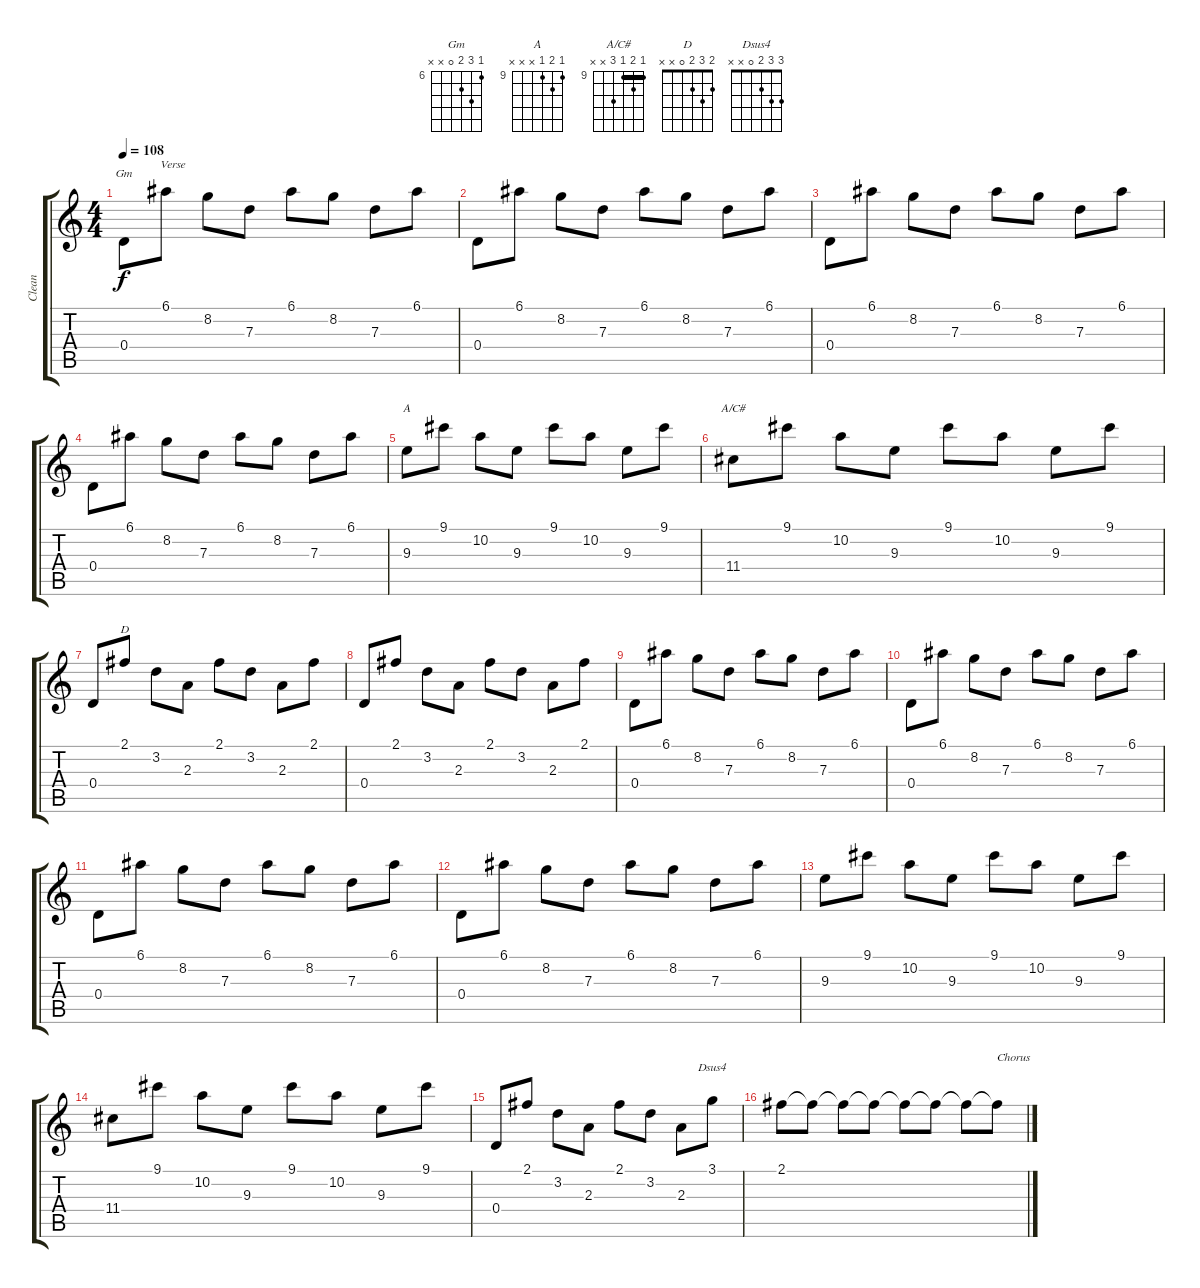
\track ("Clean" "Clean") {instrument acousticguitarsteel}
\staff {score tabs}
\tuning (E4 B3 G3 D3 A2 E2) {hide}
\chord ("Gm" 6 8 7 0 x x) {firstfret 6}
\chord ("A" 9 10 9 x x x) {firstfret 9}
\chord ("A/C#" 9 10 9 11 x x) {firstfret 9 barre 9}
\chord ("D" 2 3 2 0 x x)
\chord ("Dsus4" 3 3 2 0 x x)
\ts (4 4)
\tempo 108
\clef g2
\ks c
0.4.8{ch "Gm" txt "            Verse" dy f} 6.1.8 8.2.8 7.3.8 6.1.8 8.2.8 7.3.8 6.1.8 |
0.4.8 6.1.8 8.2.8 7.3.8 6.1.8 8.2.8 7.3.8 6.1.8 |
0.4.8 6.1.8 8.2.8 7.3.8 6.1.8 8.2.8 7.3.8 6.1.8 |
0.4.8 6.1.8 8.2.8 7.3.8 6.1.8 8.2.8 7.3.8 6.1.8 |
9.3.8{ch "A"} 9.1.8 10.2.8 9.3.8 9.1.8 10.2.8 9.3.8 9.1.8 |
11.4.8{ch "A/C#"} 9.1.8 10.2.8 9.3.8 9.1.8 10.2.8 9.3.8 9.1.8 |
0.4.8 2.1.8{ch "D"} 3.2.8 2.3.8 2.1.8 3.2.8 2.3.8 2.1.8 |
0.4.8 2.1.8 3.2.8 2.3.8 2.1.8 3.2.8 2.3.8 2.1.8 |
0.4.8 6.1.8 8.2.8 7.3.8 6.1.8 8.2.8 7.3.8 6.1.8 |
0.4.8 6.1.8 8.2.8 7.3.8 6.1.8 8.2.8 7.3.8 6.1.8 |
0.4.8 6.1.8 8.2.8 7.3.8 6.1.8 8.2.8 7.3.8 6.1.8 |
0.4.8 6.1.8 8.2.8 7.3.8 6.1.8 8.2.8 7.3.8 6.1.8 |
9.3.8 9.1.8 10.2.8 9.3.8 9.1.8 10.2.8 9.3.8 9.1.8 |
11.4.8 9.1.8 10.2.8 9.3.8 9.1.8 10.2.8 9.3.8 9.1.8 |
0.4.8 2.1.8 3.2.8 2.3.8 2.1.8 3.2.8 2.3.8 3.1.8{ch "Dsus4"} |
2.1.8 2.1{t}.8 2.1{t}.8 2.1{t}.8 2.1{t}.8 2.1{t}.8 2.1{t}.8 2.1{t}.8{txt "Chorus"}
